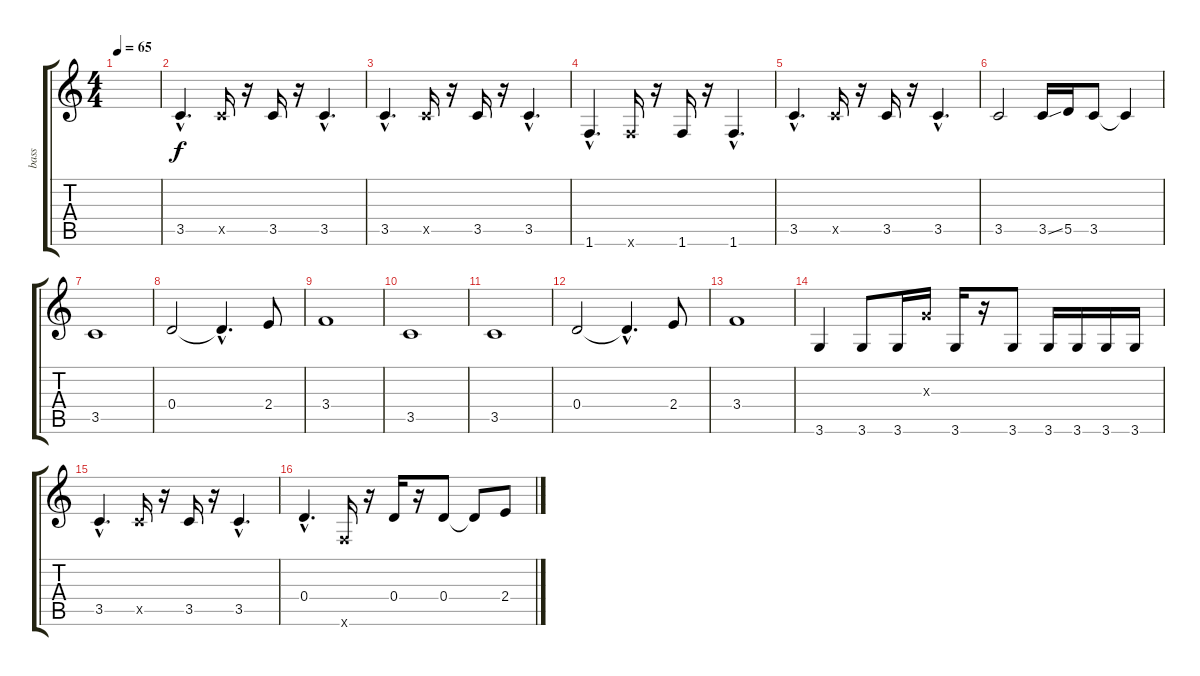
\track ("bass" "bass") {instrument electricbassfinger}
\staff {score tabs}
\tuning (E4 B3 G3 D3 A2 E2) {hide}
\ts (4 4)
\tempo 65
\clef g2
\ks c
|
3.5{hac}.4{d} 3.5{x}.16 r.16 3.5.16 r.16 3.5{hac}.4{d} |
3.5{hac}.4{d} 3.5{x}.16 r.16 3.5.16 r.16 3.5{hac}.4{d} |
1.6{hac}.4{d} 1.6{x}.16 r.16 1.6.16 r.16 1.6{hac}.4{d} |
3.5{hac}.4{d} 3.5{x}.16 r.16 3.5.16 r.16 3.5{hac}.4{d} |
3.5.2 3.5{ss}.16 5.5.16 3.5.8 3.5{t}.4 |
3.5.1 |
0.4.2 0.4{hac t}.4{d} 2.4.8 |
3.4.1 |
3.5.1 |
3.5.1 |
0.4.2 0.4{hac t}.4{d} 2.4.8 |
3.4.1 |
3.6.4 3.6.8 3.6.16 0.3{x}.16 3.6.16 r.16 3.6.8 3.6.16 3.6.16 3.6.16 3.6.16 |
3.5{hac}.4{d} 3.5{x}.16 r.16 3.5.16 r.16 3.5{hac}.4{d} |
0.4{hac}.4{d} 1.6{x}.16 r.16 0.4.16 r.16 0.4.8 0.4{t}.8 2.4.8
